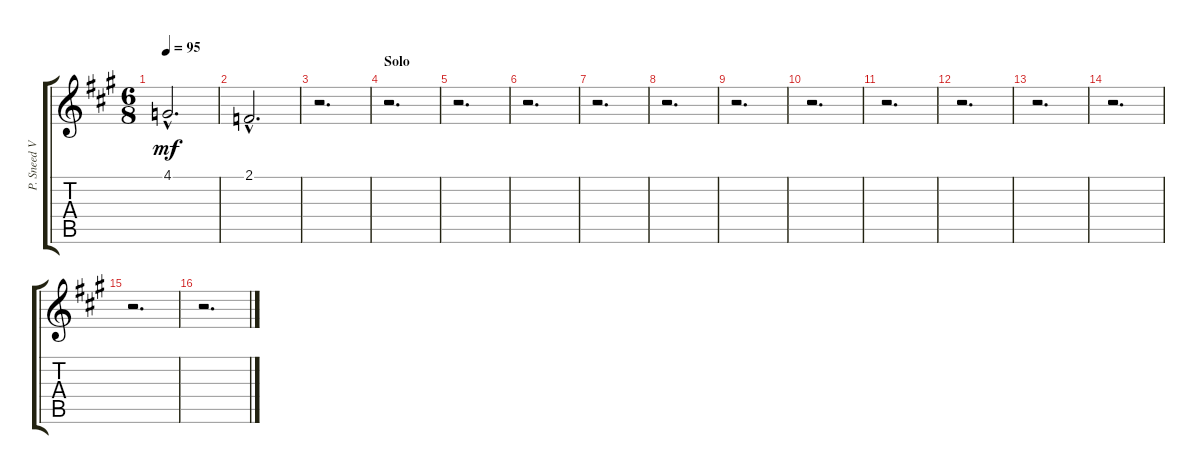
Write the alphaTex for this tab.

\track ("P. Sneed Vocals" "P. Sneed V") {instrument baritonesax}
\staff {score tabs}
\tuning (Eb4 Bb3 Gb3 Db3 Ab2 Eb2) {hide}
\ts (6 8)
\tempo 95
\clef g2
\ks a
4.1{hac}.2{d dy mf} |
2.1{hac}.2{d} |
r.2{d} |
\section ("" "Solo")
r.2{d} |
r.2{d} |
r.2{d} |
r.2{d} |
r.2{d} |
r.2{d} |
r.2{d} |
r.2{d} |
r.2{d} |
r.2{d} |
r.2{d} |
r.2{d} |
r.2{d}
